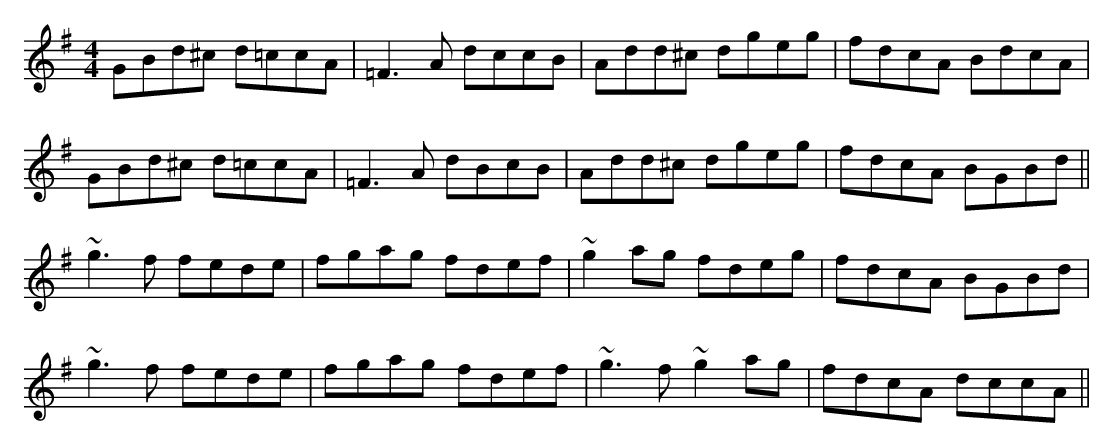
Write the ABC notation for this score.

X:1
M:4/4
K:G
GBd^c d=ccA|=F3A dccB|Add^c dgeg|fdcA BdcA|
GBd^c d=ccA|=F3A dBcB|Add^c dgeg|fdcA BGBd||
~g3f fede|fgag fdef|~g2ag fdeg|fdcA BGBd|
~g3f fede|fgag fdef|~g3f ~g2ag|fdcA dccA||
